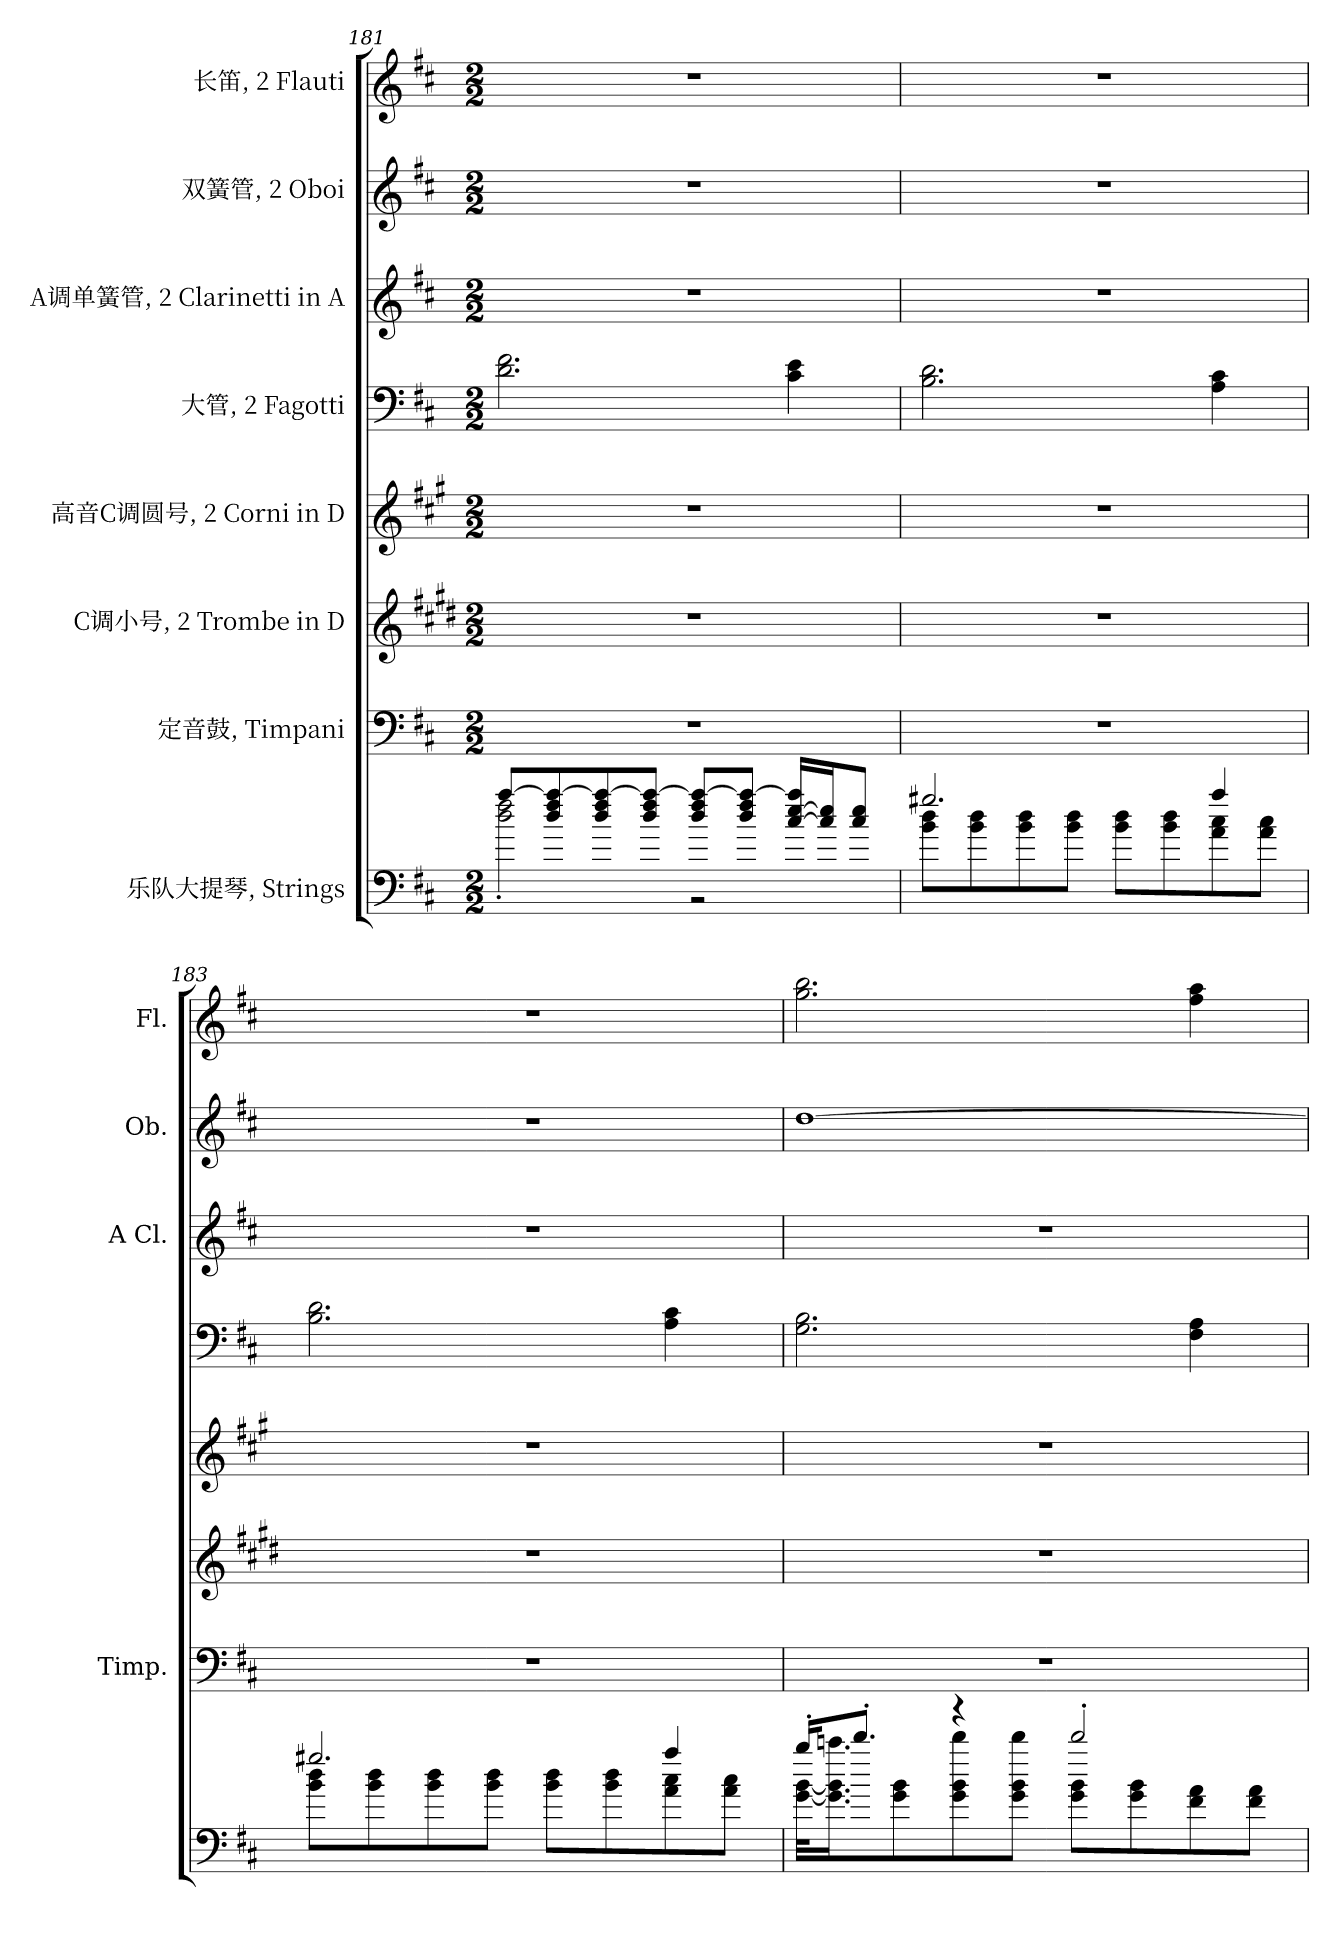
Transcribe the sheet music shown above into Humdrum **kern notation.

**kern	**kern	**kern	**kern	**kern	**kern	**kern	**kern
*part8	*part7	*part6	*part5	*part4	*part3	*part2	*part1
*staff8	*staff7	*staff6	*staff5	*staff4	*staff3	*staff2	*staff1
*I"乐队大提琴, Strings	*I"定音鼓, Timpani	*I"C调小号, 2 Trombe in D	*I"高音C调圆号, 2 Corni in D	*I"大管, 2 Fagotti	*I"A调单簧管, 2 Clarinetti in A	*I"双簧管, 2 Oboi	*I"长笛, 2 Flauti
*	*I'Timp.	*	*	*	*I'A Cl.	*I'Ob.	*I'Fl.
*clefF4	*clefF4	*clefG2	*clefG2	*clefF4	*clefG2	*clefG2	*clefG2
*	*	*ITrd1c2	*ITrd4c7	*	*ITrd2c3	*	*
*k[f#c#]	*k[f#c#]	*k[f#c#]	*k[f#c#]	*k[f#c#]	*k[f#c#g#d#a#]	*k[f#c#]	*k[f#c#]
*M2/2	*M2/2	*M2/2	*M2/2	*M2/2	*M2/2	*M2/2	*M2/2
=181	=181	=181	=181	=181	=181	=181	=181
*^	*	*	*	*	*	*	*
[8aa/L	2dd\' 2ff#\'	1r	1r	1r	2.d\ 2.f#\	1r	1r	1r
8dd/ 8ff#/ 8aa/_	.	.	.	.	.	.	.	.
8dd/ 8ff#/ 8aa/_	.	.	.	.	.	.	.	.
8dd/ 8ff#/ 8aa/_J	.	.	.	.	.	.	.	.
8dd/ 8ff#/ 8aa/_L	2r	.	.	.	.	.	.	.
8dd/ 8ff#/ 8aa/_J	.	.	.	.	.	.	.	.
[16cc#/ [16ee/ 16aa/]LL	.	.	.	.	4c#\ 4e\	.	.	.
16cc#/] 16ee/]J	.	.	.	.	.	.	.	.
8cc#/ 8ee/J	.	.	.	.	.	.	.	.
!!LO:PB:g=z
=182	=182	=182	=182	=182	=182	=182	=182	=182
2.gg#X/	8b\ 8dd\L	1r	1r	1r	2.B\ 2.d\	1r	1r	1r
.	8b\ 8dd\	.	.	.	.	.	.	.
.	8b\ 8dd\	.	.	.	.	.	.	.
.	8b\ 8dd\J	.	.	.	.	.	.	.
.	8b\ 8dd\L	.	.	.	.	.	.	.
.	8b\ 8dd\	.	.	.	.	.	.	.
4aa/	8a\ 8cc#\	.	.	.	4A\ 4c#\	.	.	.
.	8a\ 8cc#\J	.	.	.	.	.	.	.
=183	=183	=183	=183	=183	=183	=183	=183	=183
2.gg#X/	8b\ 8dd\L	1r	1r	1r	2.B\ 2.d\	1r	1r	1r
.	8b\ 8dd\	.	.	.	.	.	.	.
.	8b\ 8dd\	.	.	.	.	.	.	.
.	8b\ 8dd\J	.	.	.	.	.	.	.
.	8b\ 8dd\L	.	.	.	.	.	.	.
.	8b\ 8dd\	.	.	.	.	.	.	.
4aa/	8a\ 8cc#\	.	.	.	4A\ 4c#\	.	.	.
.	8a\ 8cc#\J	.	.	.	.	.	.	.
=184	=184	=184	=184	=184	=184	=184	=184	=184
16bb'/KL	[32g\ [32b\KLL	1r	1r	1r	2.G\ 2.B\	1r	[1dd	2.gg\ 2.bb\
.	16.g\] 16.b\] 16.cccn\J	.	.	.	.	.	.	.
8.ddd'/J	.	.	.	.	.	.	.	.
.	8g\ 8b\	.	.	.	.	.	.	.
4r	8g\ 8b\ 8ddd\	.	.	.	.	.	.	.
.	8g\ 8b\ 8ddd\J	.	.	.	.	.	.	.
2ddd'/	8g\ 8b\L	.	.	.	.	.	.	.
.	8g\ 8b\	.	.	.	.	.	.	.
.	8f#\ 8a\	.	.	.	4F#\ 4A\	.	.	4ff#\ 4aa\
.	8f#\ 8a\J	.	.	.	.	.	.	.
*v	*v	*	*	*	*	*	*	*
=	=	=	=	=	=	=	=
*-	*-	*-	*-	*-	*-	*-	*-
